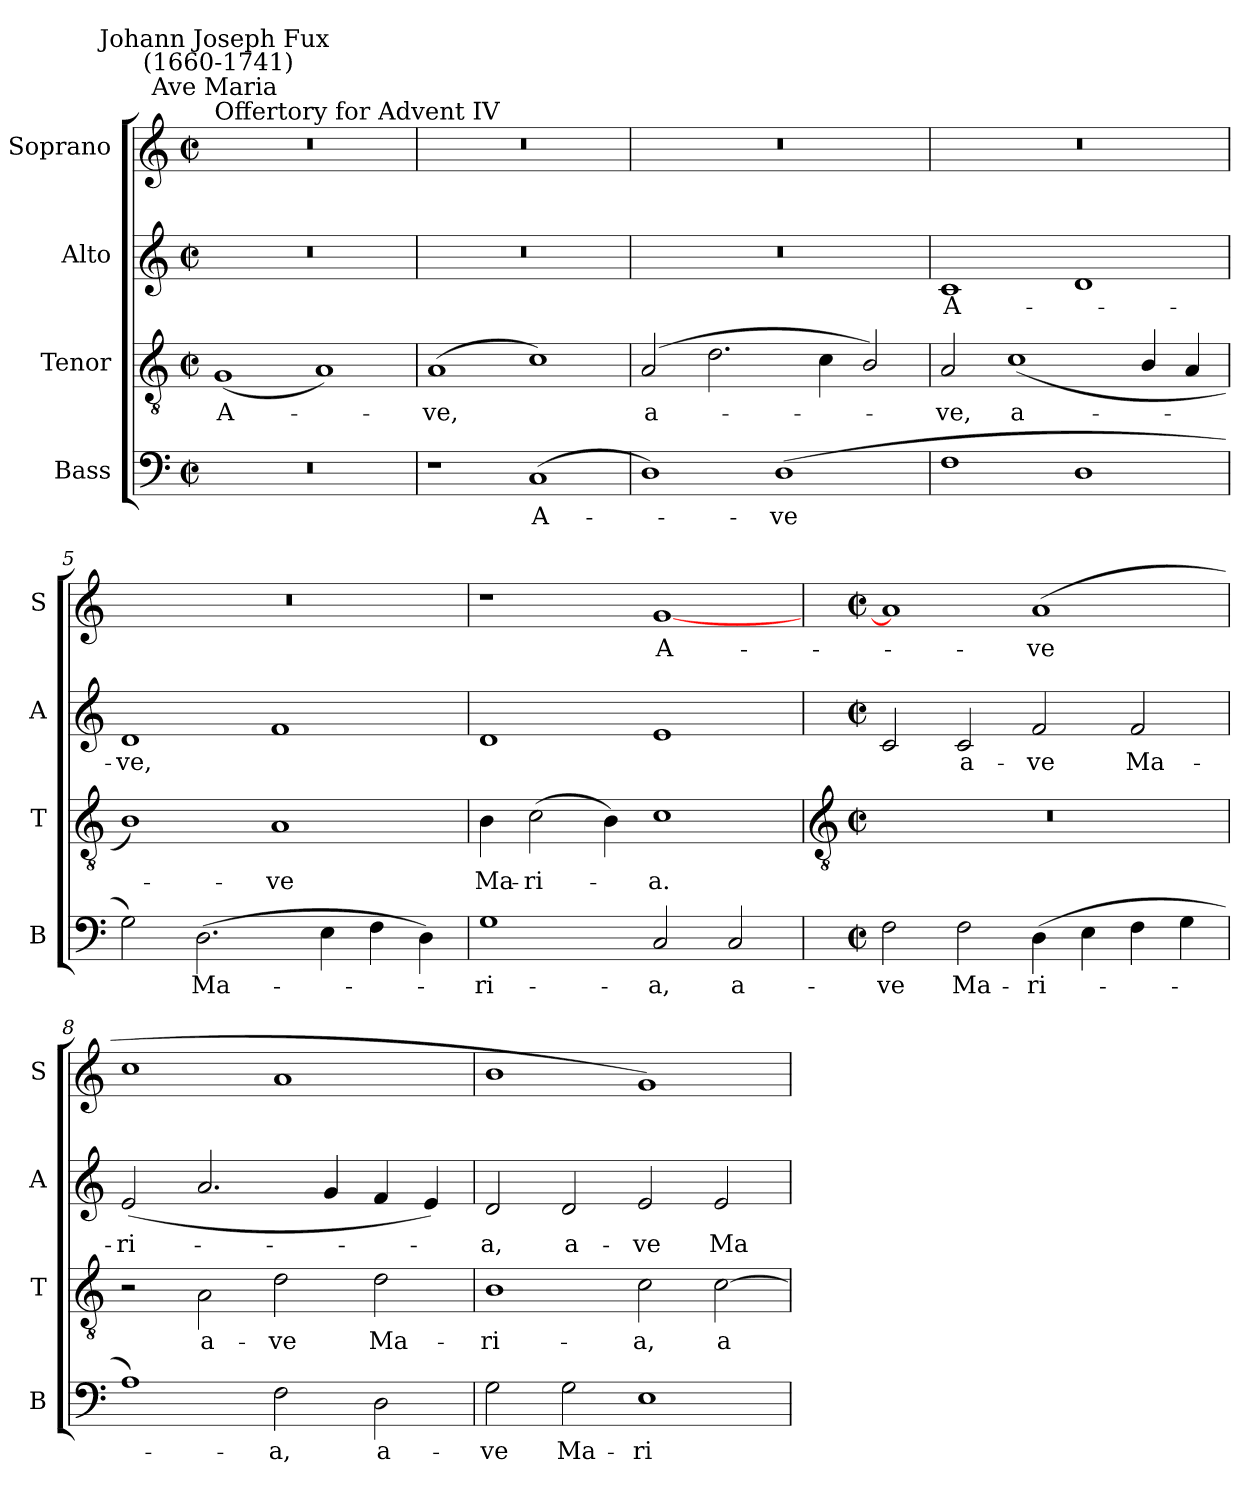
**kern	**text	**kern	**text	**kern	**text	**kern	**text
*part4	*part4	*part3	*part3	*part2	*part2	*part1	*part1
*staff4	*staff4	*staff3	*staff3	*staff2	*staff2	*staff1	*staff1
*I"Bass	*	*I"Tenor	*	*I"Alto	*	*I"Soprano	*
*I'B	*	*I'T	*	*I'A	*	*I'S	*
*clefF4	*	*clefGv2	*	*clefG2	*	*clefG2	*
*k[]	*	*k[]	*	*k[]	*	*k[]	*
*C:	*	*C:	*	*C:	*	*C:	*
*M4/2	*	*M4/2	*	*M4/2	*	*M4/2	*
*met(c|)	*	*met(c|)	*	*met(c|)	*	*met(c|)	*
=1	=1	=1	=1	=1	=1	=1	=1
!	!	!	!	!	!	!LO:TX:a:t=Offertory for Advent IV	!
!	!	!	!	!	!	!LO:TX:a:cj:t=Ave Maria	!
!	!	!	!	!	!	!LO:TX:a:cj:t=Johann Joseph Fux\n (1660-1741)	!
!	!	!	!LO:LY:b	!	!	!	!
0r	.	(<1G	A-	0r	.	0r	.
.	.	1A)	.	.	.	.	.
=2	=2	=2	=2	=2	=2	=2	=2
!	!	!	!LO:LY:b	!	!	!	!
1r	.	(<1A	ve,	0r	.	0r	.
!	!LO:LY:b	!	!	!	!	!	!
(<1C	A-	1c)	.	.	.	.	.
=3	=3	=3	=3	=3	=3	=3	=3
!	!	!	!LO:LY:b	!	!	!	!
1D)	.	(>2A	a-	0r	.	0r	.
.	.	2.d	.	.	.	.	.
!	!LO:LY:b	!	!	!	!	!	!
(>1D	ve	.	.	.	.	.	.
.	.	4c	.	.	.	.	.
.	.	2B/)	.	.	.	.	.
=4	=4	=4	=4	=4	=4	=4	=4
!	!	!	!LO:LY:b	!	!LO:LY:b	!	!
1F	.	2A	ve,	1c	A-	0r	.
!	!	!	!LO:LY:b	!	!	!	!
.	.	(<1c/	a-	.	.	.	.
1D	.	.	.	1d	.	.	.
.	.	4B/	.	.	.	.	.
.	.	4A	.	.	.	.	.
=5	=5	=5	=5	=5	=5	=5	=5
!	!	!	!	!	!LO:LY:b	!	!
2G)	.	1B/)	.	1d	ve,	0r	.
!	!LO:LY:b	!	!	!	!	!	!
(>2.D	Ma-	.	.	.	.	.	.
!	!	!	!LO:LY:b	!	!	!	!
.	.	1A	ve	1f	.	.	.
4E	.	.	.	.	.	.	.
4F	.	.	.	.	.	.	.
4D)	.	.	.	.	.	.	.
=6	=6	=6	=6	=6	=6	=6	=6
!	!LO:LY:b	!	!LO:LY:b	!	!	!	!
1G	-ri-	4B	Ma-	1d	.	1r	.
!	!	!	!LO:LY:b	!	!	!	!
.	.	(>2c	-ri-	.	.	.	.
.	.	4B)	.	.	.	.	.
!	!LO:LY:b	!	!LO:LY:b	!	!	!	!LO:LY:b
2C	-a,	1c	a.	1e	.	[1g	A-
!	!LO:LY:b	!	!	!	!	!	!
2C	a-	.	.	.	.	.	.
!!LO:LB:g=z
=7	=7	=7	=7	=7	=7	=7	=7
*	*	*clefGv2	*	*	*	*	*
*M4/2	*	*M4/2	*	*M4/2	*	*M4/2	*
*met(c|)	*	*met(c|)	*	*met(c|)	*	*met(c|)	*
!	!LO:LY:b	!	!	!	!	!	!
2F	-ve	0r	.	2c	.	1a]	.
!	!LO:LY:b	!	!	!	!LO:LY:b	!	!
2F	Ma-	.	.	2c	a-	.	.
!	!LO:LY:b	!	!	!	!LO:LY:b	!	!LO:LY:b
(>4D	-ri-	.	.	2f	-ve	(<1a	ve
4E	.	.	.	.	.	.	.
!	!	!	!	!	!LO:LY:b	!	!
4F	.	.	.	2f	Ma-	.	.
4G	.	.	.	.	.	.	.
=8	=8	=8	=8	=8	=8	=8	=8
!	!	!	!	!	!LO:LY:b	!	!
1A)	.	2r	.	(<2e	-ri-	1cc	.
!	!	!	!LO:LY:b	!	!	!	!
.	.	2A\	a-	2.a	.	.	.
!	!LO:LY:b	!	!LO:LY:b	!	!	!	!
2F	a,	2d\	-ve	.	.	1a	.
.	.	.	.	4g	.	.	.
!	!LO:LY:b	!	!LO:LY:b	!	!	!	!
2D	a-	2d\	Ma-	4f	.	.	.
.	.	.	.	4e)	.	.	.
=9	=9	=9	=9	=9	=9	=9	=9
!	!LO:LY:b	!	!LO:LY:b	!	!LO:LY:b	!	!
2G	-ve	1B	-ri-	2d	a,	1b	.
!	!LO:LY:b	!	!	!	!LO:LY:b	!	!
2G	Ma-	.	.	2d	a-	.	.
!	!LO:LY:b	!	!LO:LY:b	!	!LO:LY:b	!	!
1E	-ri-	2c\	-a,	2e	-ve	1g)	.
!	!	!	!LO:LY:b	!	!LO:LY:b	!	!
.	.	[2c\	a-	2e	Ma-	.	.
=	=	=	=	=	=	=	=
*-	*-	*-	*-	*-	*-	*-	*-
